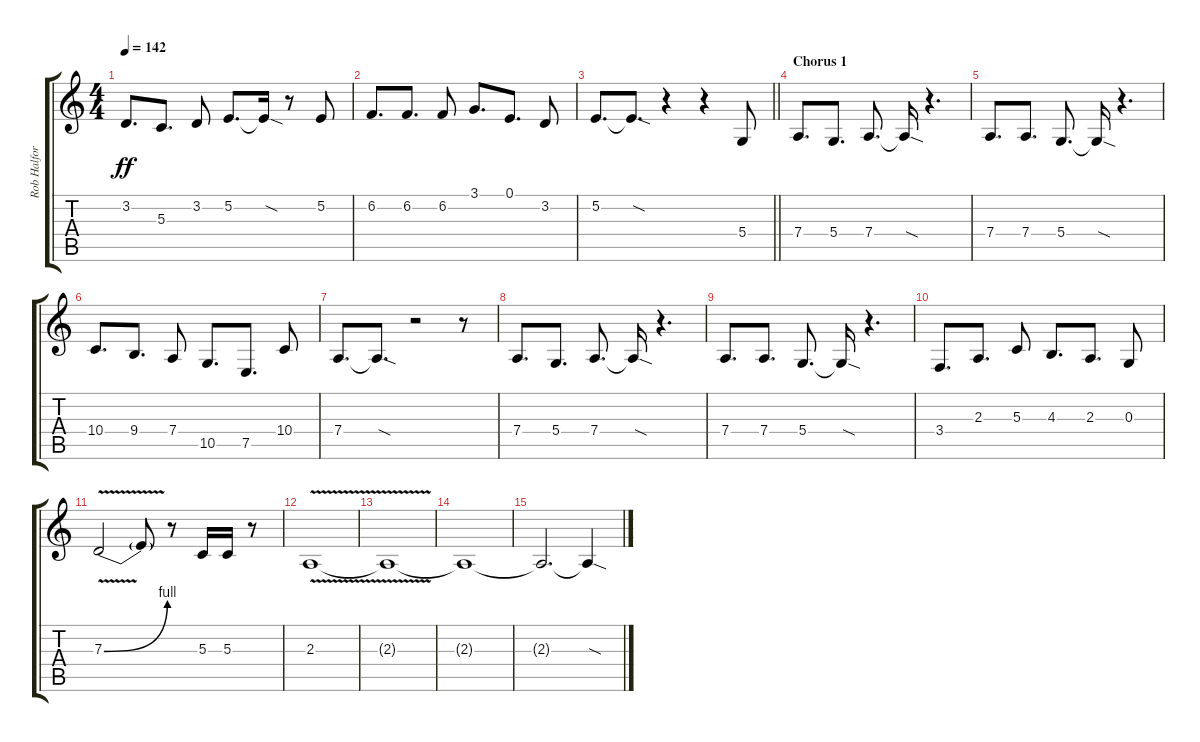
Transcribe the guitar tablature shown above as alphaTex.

\track ("Rob Halford" "Rob Halfor") {instrument violin}
\staff {score tabs}
\tuning (E4 B3 G3 D3 A2 E2) {hide}
\ts (4 4)
\tempo 142
\clef g2
\ks c
3.2.8{d dy ff} 5.3.8{d} 3.2.8 5.2.8{d} 5.2{sod t}.16 r.8 5.2.8 |
6.2.8{d} 6.2.8{d} 6.2.8 3.1.8{d} 0.1.8{d} 3.2.8 |
\barLineRight lightlight
5.2.8{d} 5.2{sod t}.8{d} r.4 r.4 5.4.8 |
\section ("" "Chorus 1")
7.4.8{d} 5.4.8{d} 7.4.8{d} 7.4{sod t}.16 r.4{d} |
7.4.8{d} 7.4.8{d} 5.4.8{d} 5.4{sod t}.16 r.4{d} |
10.4.8{d} 9.4.8{d} 7.4.8 10.5.8{d} 7.5.8{d} 10.4.8 |
7.4.8{d} 7.4{sod t}.8{d} r.2 r.8 |
7.4.8{d} 5.4.8{d} 7.4.8{d} 7.4{sod t}.16 r.4{d} |
7.4.8{d} 7.4.8{d} 5.4.8{d} 5.4{sod t}.16 r.4{d} |
3.4.8{d} 2.3.8{d} 5.3.8 4.3.8{d} 2.3.8{d} 0.3.8 |
7.3{be (bend 0 0 60 4) v}.2 7.3{t}.8 r.8 5.3.16 5.3.16 r.8 |
2.3{v}.1 |
2.3{t}.1 |
2.3{t}.1 |
2.3{t}.2{d} 2.3{sod t}.4
